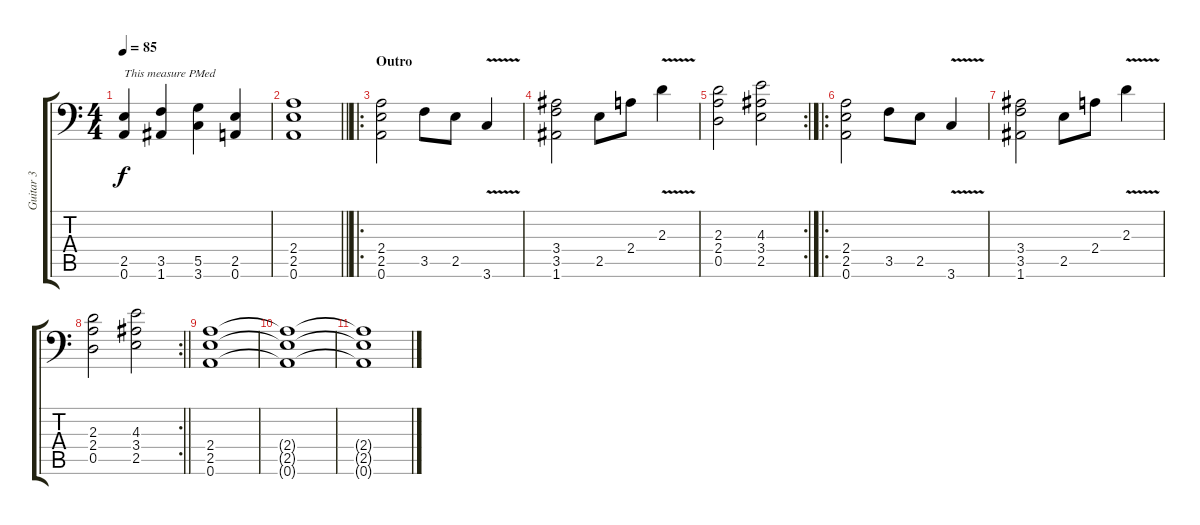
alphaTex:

\track ("Guitar 3" "Guitar 3") {instrument distortionguitar}
\staff {score tabs}
\tuning (A3 E3 C3 G2 D2 A1) {hide}
\ts (4 4)
\tempo 85
\clef f4
\ks c
(2.5 0.6).4{txt "This measure PMed" dy f} (3.5 1.6).4 (5.5 3.6).4 (2.5 0.6).4 |
\barLineRight lightlight
(2.4 2.5 0.6).1 |
\ro
\section ("" "Outro")
(2.4 2.5 0.6).2 3.5.8 2.5.8 3.6{v}.4 |
(3.4 3.5 1.6).2 2.5.8 2.4.8 2.3{v}.4 |
\rc 2
(2.3 2.4 0.5).2 (4.3 3.4 2.5).2 |
\ro
(2.4 2.5 0.6).2 3.5.8 2.5.8 3.6{v}.4 |
(3.4 3.5 1.6).2 2.5.8 2.4.8 2.3{v}.4 |
\rc 2
\barLineRight lightlight
(2.3 2.4 0.5).2 (4.3 3.4 2.5).2 |
(2.4 2.5 0.6).1 |
(2.4{t} 2.5{t} 0.6{t}).1 |
(2.4{t} 2.5{t} 0.6{t}).1
